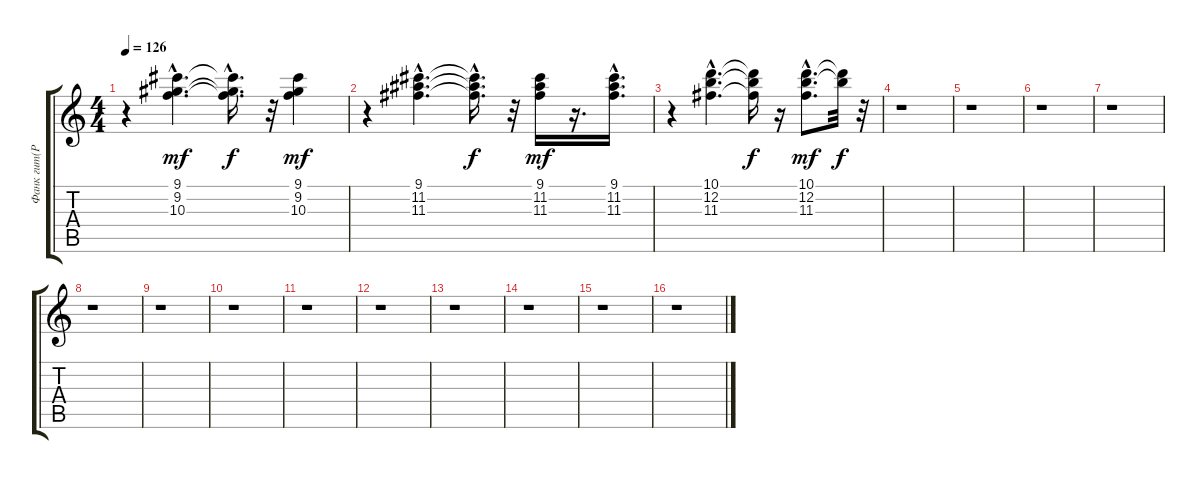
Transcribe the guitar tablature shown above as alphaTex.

\track ("Фанк гит(Р68)" "Фанк гит(Р") {instrument electricguitarmuted}
\staff {score tabs}
\tuning (E4 B3 G3 D3 A2 E2) {hide}
\ts (4 4)
\tempo 126
\clef g2
\ks c
r.4{dy mf} (9.1{hac} 9.2{hac} 10.3{hac}).4{d} (9.1{hac t} 9.2{hac t} 10.3{hac t}).16{d dy f} r.32 (9.1 9.2 10.3).4{dy mf} |
r.4 (9.1{hac} 11.2{hac} 11.3{hac}).4{d} (9.1{hac t} 11.2{hac t} 11.3{t}).16{d dy f} r.32 (9.1 11.2 11.3).16{dy mf} r.16{d} (9.1 11.2{hac} 11.3{hac}).16{d} |
r.4 (10.1{hac} 12.2{hac} 11.3{hac}).4{d} (10.1{t} 12.2{t} 11.3{t}).16{dy f} r.16 (10.1{hac} 12.2{hac} 11.3{hac}).8{d dy mf} (10.1{t} 12.2{t}).32{dy f} r.32 |
r.1 |
r.1 |
r.1 |
r.1 |
r.1 |
r.1 |
r.1 |
r.1 |
r.1 |
r.1 |
r.1 |
r.1 |
r.1
